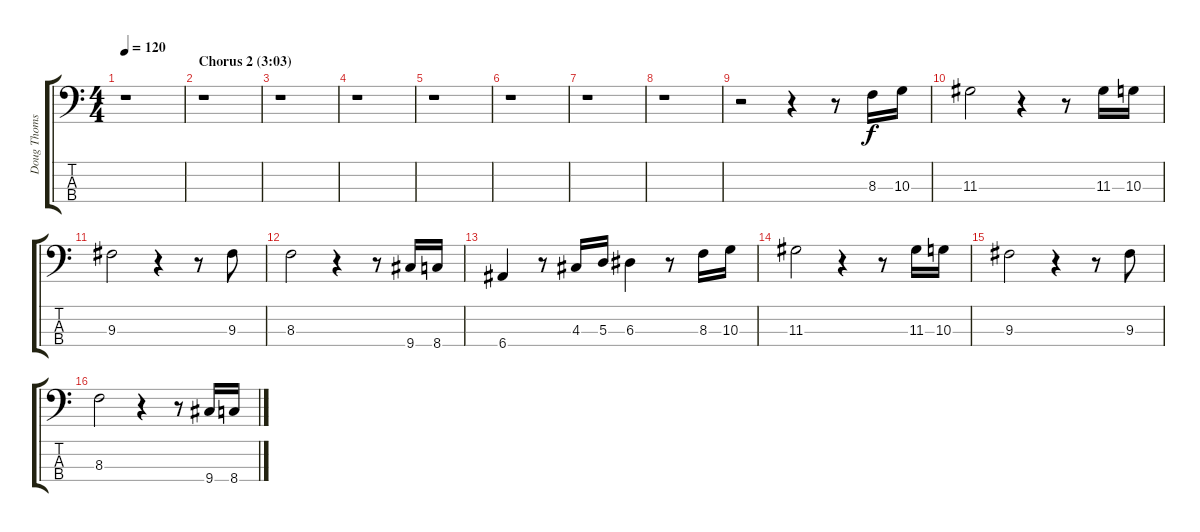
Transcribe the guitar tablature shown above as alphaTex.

\track ("Doug Thomson (bass)" "Doug Thoms") {instrument electricbassfinger}
\staff {score tabs}
\tuning (G2 D2 A1 E1) {hide}
\ts (4 4)
\tempo 120
\clef f4
\ks c
r.1{dy f} |
\section ("" "Chorus 2 (3:03)")
r.1 |
r.1 |
r.1 |
r.1 |
r.1 |
r.1 |
r.1 |
r.2 r.4 r.8 8.3.16 10.3.16 |
11.3.2 r.4 r.8 11.3.16 10.3.16 |
9.3.2 r.4 r.8 9.3.8 |
8.3.2 r.4 r.8 9.4.16 8.4.16 |
6.4.4 r.8 4.3.16 5.3.16 6.3.4 r.8 8.3.16 10.3.16 |
11.3.2 r.4 r.8 11.3.16 10.3.16 |
9.3.2 r.4 r.8 9.3.8 |
8.3.2 r.4 r.8 9.4.16 8.4.16
